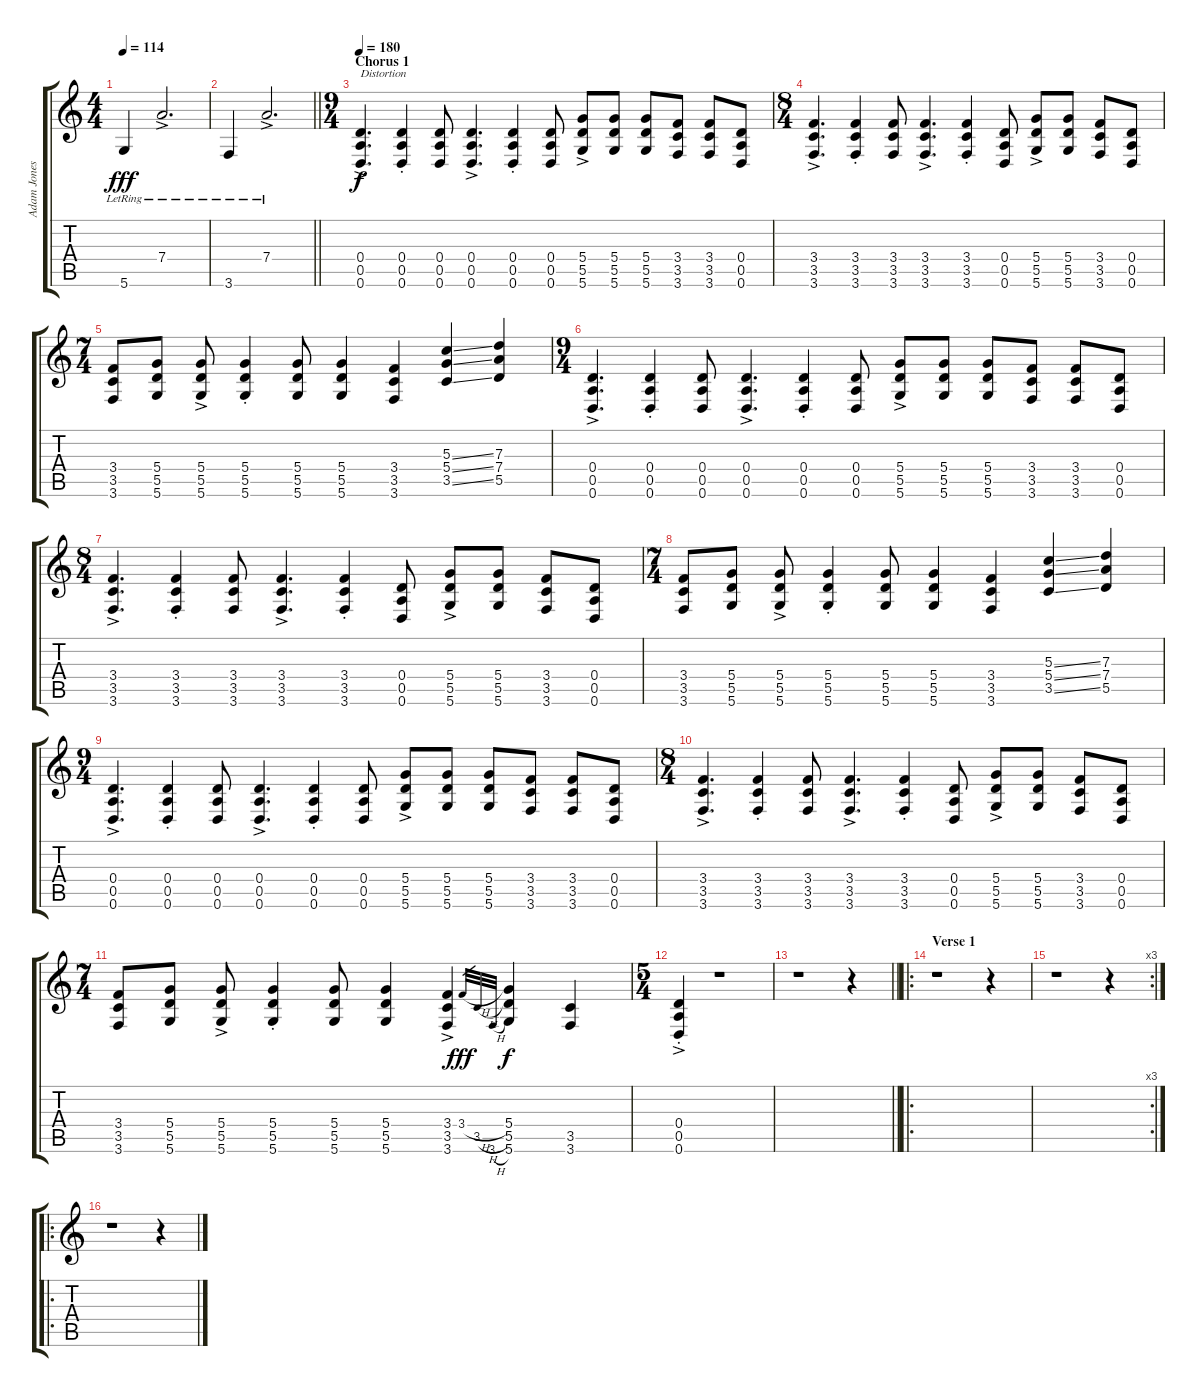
\track ("Adam Jones" "Adam Jones") {instrument electricguitarclean}
\staff {score tabs}
\tuning (E4 B3 G3 D3 A2 D2) {hide}
\ts (4 4)
\tempo 114
\clef g2
\ks c
5.6{lr}.4{dy fff} 7.4{ac lr}.2{d} |
\barLineRight lightlight
3.6{lr}.4 7.4{ac lr}.2{d} |
\ts (9 4)
\section ("" "Chorus 1")
\tempo 180
(0.4{ac} 0.5{ac} 0.6{ac}).4{d txt "Distortion" dy f instrument distortionguitar} (0.4{st} 0.5{st} 0.6{st}).4 (0.4 0.5 0.6).8 (0.4{ac} 0.5{ac} 0.6{ac}).4{d} (0.4{st} 0.5{st} 0.6{st}).4 (0.4 0.5 0.6).8 (5.4{ac} 5.5{ac} 5.6{ac}).8 (5.4 5.5 5.6).8 (5.4 5.5 5.6).8 (3.4 3.5 3.6).8 (3.4 3.5 3.6).8 (0.4 0.5 0.6).8 |
\ts (8 4)
(3.4{ac} 3.5{ac} 3.6{ac}).4{d} (3.4{st} 3.5{st} 3.6{st}).4 (3.4 3.5 3.6).8 (3.4{ac} 3.5{ac} 3.6{ac}).4{d} (3.4{st} 3.5{st} 3.6{st}).4 (0.4 0.5 0.6).8 (5.4{ac} 5.5{ac} 5.6{ac}).8 (5.4 5.5 5.6).8 (3.4 3.5 3.6).8 (0.4 0.5 0.6).8 |
\ts (7 4)
(3.4 3.5 3.6).8 (5.4 5.5 5.6).8 (5.4{ac} 5.5{ac} 5.6{ac}).8 (5.4{st} 5.5{st} 5.6{st}).4 (5.4 5.5 5.6).8 (5.4 5.5 5.6).4 (3.4 3.5 3.6).4 (5.3{ss} 5.4{ss} 3.5{ss}).4 (7.3 7.4 5.5).4 |
\ts (9 4)
(0.4{ac} 0.5{ac} 0.6{ac}).4{d} (0.4{st} 0.5{st} 0.6{st}).4 (0.4 0.5 0.6).8 (0.4{ac} 0.5{ac} 0.6{ac}).4{d} (0.4{st} 0.5{st} 0.6{st}).4 (0.4 0.5 0.6).8 (5.4{ac} 5.5{ac} 5.6{ac}).8 (5.4 5.5 5.6).8 (5.4 5.5 5.6).8 (3.4 3.5 3.6).8 (3.4 3.5 3.6).8 (0.4 0.5 0.6).8 |
\ts (8 4)
(3.4{ac} 3.5{ac} 3.6{ac}).4{d} (3.4{st} 3.5{st} 3.6{st}).4 (3.4 3.5 3.6).8 (3.4{ac} 3.5{ac} 3.6{ac}).4{d} (3.4{st} 3.5{st} 3.6{st}).4 (0.4 0.5 0.6).8 (5.4{ac} 5.5{ac} 5.6{ac}).8 (5.4 5.5 5.6).8 (3.4 3.5 3.6).8 (0.4 0.5 0.6).8 |
\ts (7 4)
(3.4 3.5 3.6).8 (5.4 5.5 5.6).8 (5.4{ac} 5.5{ac} 5.6{ac}).8 (5.4{st} 5.5{st} 5.6{st}).4 (5.4 5.5 5.6).8 (5.4 5.5 5.6).4 (3.4 3.5 3.6).4 (5.3{ss} 5.4{ss} 3.5{ss}).4 (7.3 7.4 5.5).4 |
\ts (9 4)
(0.4{ac} 0.5{ac} 0.6{ac}).4{d} (0.4{st} 0.5{st} 0.6{st}).4 (0.4 0.5 0.6).8 (0.4{ac} 0.5{ac} 0.6{ac}).4{d} (0.4{st} 0.5{st} 0.6{st}).4 (0.4 0.5 0.6).8 (5.4{ac} 5.5{ac} 5.6{ac}).8 (5.4 5.5 5.6).8 (5.4 5.5 5.6).8 (3.4 3.5 3.6).8 (3.4 3.5 3.6).8 (0.4 0.5 0.6).8 |
\ts (8 4)
(3.4{ac} 3.5{ac} 3.6{ac}).4{d} (3.4{st} 3.5{st} 3.6{st}).4 (3.4 3.5 3.6).8 (3.4{ac} 3.5{ac} 3.6{ac}).4{d} (3.4{st} 3.5{st} 3.6{st}).4 (0.4 0.5 0.6).8 (5.4{ac} 5.5{ac} 5.6{ac}).8 (5.4 5.5 5.6).8 (3.4 3.5 3.6).8 (0.4 0.5 0.6).8 |
\ts (7 4)
(3.4 3.5 3.6).8 (5.4 5.5 5.6).8 (5.4{ac} 5.5{ac} 5.6{ac}).8 (5.4{st} 5.5{st} 5.6{st}).4 (5.4 5.5 5.6).8 (5.4 5.5 5.6).4 (3.4{ac} 3.5{ac} 3.6{ac}).4 3.4{h}.32{gr dy fff} 3.5{h}.32{gr} 3.6{h}.32{gr} (5.4 5.5 5.6).4{dy f} (3.5 3.6).4 |
\ts (5 4)
(0.4{ac st} 0.5{ac st} 0.6{ac st}).4 r.1 |
\barLineRight lightlight
r.1 r.4 |
\ro
\section ("" "Verse 1")
r.1 r.4 |
\rc 3
r.1 r.4 |
\ro
r.1 r.4
